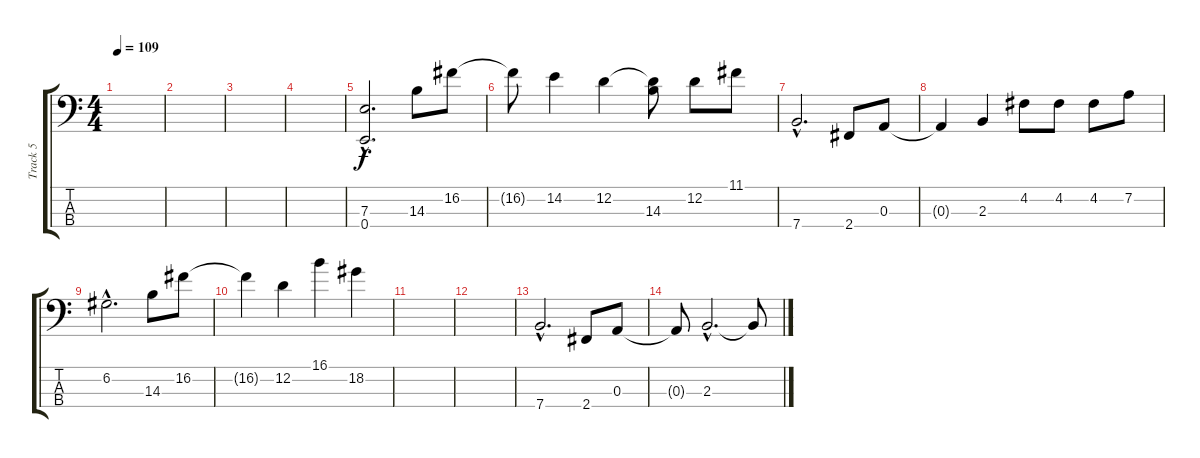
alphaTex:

\track ("Track 5" "Track 5") {instrument electricbassfinger}
\staff {score tabs}
\tuning (G2 D2 A1 E1) {hide}
\ts (4 4)
\tempo 109
\clef f4
\ks c
|
|
|
|
(7.3{hac} 0.4{hac}).2{d} 14.3.8 16.2.8 |
16.2{t}.8 14.2.4 12.2.4 (12.2{t} 14.3).8 12.2.8 11.1.8 |
7.4{hac}.2{d} 2.4.8 0.3.8 |
0.3{t}.4 2.3.4 4.2.8 4.2.8 4.2.8 7.2.8 |
6.2{hac}.2{d} 14.3.8 16.2.8 |
16.2{t}.4 12.2.4 16.1.4 18.2.4 |
|
|
7.4{hac}.2{d} 2.4.8 0.3.8 |
0.3{t}.8 2.3{hac}.2{d} 2.3{t}.8
